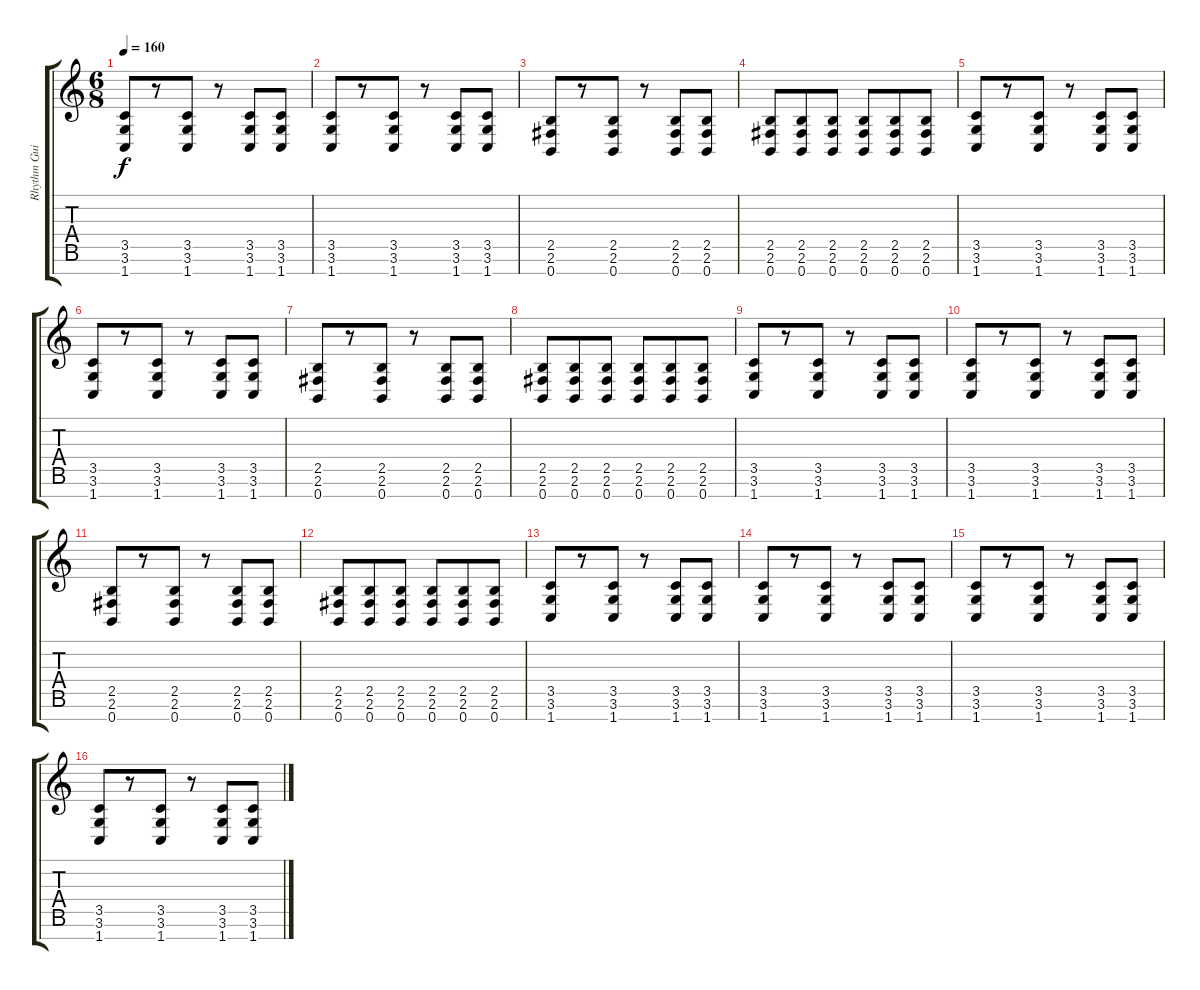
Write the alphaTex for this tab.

\track ("Rhythm Guitar" "Rhythm Gui") {instrument overdrivenguitar}
\staff {score tabs}
\tuning (E4 B3 G3 D3 A2 E2 B1) {hide}
\ts (6 8)
\tempo 160
\clef g2
\ks c
(3.5 3.6 1.7).8{dy f} r.8 (3.5 3.6 1.7).8 r.8 (3.5 3.6 1.7).8 (3.5 3.6 1.7).8 |
(3.5 3.6 1.7).8 r.8 (3.5 3.6 1.7).8 r.8 (3.5 3.6 1.7).8 (3.5 3.6 1.7).8 |
(2.5 2.6 0.7).8 r.8 (2.5 2.6 0.7).8 r.8 (2.5 2.6 0.7).8 (2.5 2.6 0.7).8 |
(2.5 2.6 0.7).8 (2.5 2.6 0.7).8 (2.5 2.6 0.7).8 (2.5 2.6 0.7).8 (2.5 2.6 0.7).8 (2.5 2.6 0.7).8 |
(3.5 3.6 1.7).8 r.8 (3.5 3.6 1.7).8 r.8 (3.5 3.6 1.7).8 (3.5 3.6 1.7).8 |
(3.5 3.6 1.7).8 r.8 (3.5 3.6 1.7).8 r.8 (3.5 3.6 1.7).8 (3.5 3.6 1.7).8 |
(2.5 2.6 0.7).8 r.8 (2.5 2.6 0.7).8 r.8 (2.5 2.6 0.7).8 (2.5 2.6 0.7).8 |
(2.5 2.6 0.7).8 (2.5 2.6 0.7).8 (2.5 2.6 0.7).8 (2.5 2.6 0.7).8 (2.5 2.6 0.7).8 (2.5 2.6 0.7).8 |
(3.5 3.6 1.7).8 r.8 (3.5 3.6 1.7).8 r.8 (3.5 3.6 1.7).8 (3.5 3.6 1.7).8 |
(3.5 3.6 1.7).8 r.8 (3.5 3.6 1.7).8 r.8 (3.5 3.6 1.7).8 (3.5 3.6 1.7).8 |
(2.5 2.6 0.7).8 r.8 (2.5 2.6 0.7).8 r.8 (2.5 2.6 0.7).8 (2.5 2.6 0.7).8 |
(2.5 2.6 0.7).8 (2.5 2.6 0.7).8 (2.5 2.6 0.7).8 (2.5 2.6 0.7).8 (2.5 2.6 0.7).8 (2.5 2.6 0.7).8 |
(3.5 3.6 1.7).8 r.8 (3.5 3.6 1.7).8 r.8 (3.5 3.6 1.7).8 (3.5 3.6 1.7).8 |
(3.5 3.6 1.7).8 r.8 (3.5 3.6 1.7).8 r.8 (3.5 3.6 1.7).8 (3.5 3.6 1.7).8 |
(3.5 3.6 1.7).8 r.8 (3.5 3.6 1.7).8 r.8 (3.5 3.6 1.7).8 (3.5 3.6 1.7).8 |
(3.5 3.6 1.7).8 r.8 (3.5 3.6 1.7).8 r.8 (3.5 3.6 1.7).8 (3.5 3.6 1.7).8
